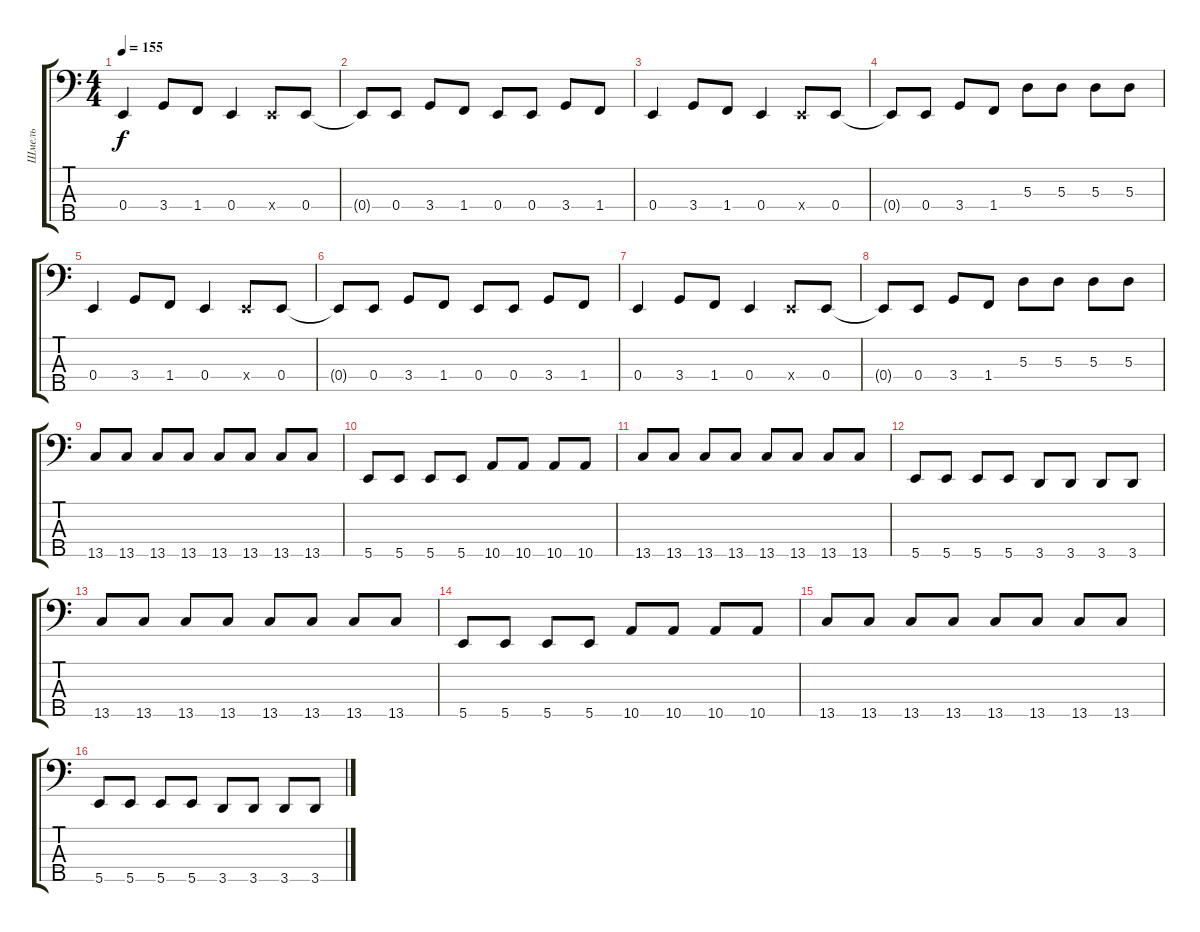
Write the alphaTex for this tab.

\track ("Шмель" "Шмель") {instrument electricbassfinger}
\staff {score tabs}
\tuning (G2 D2 A1 E1 B0) {hide}
\ts (4 4)
\tempo 155
\clef f4
\ks c
0.4.4{dy f} 3.4.8 1.4.8 0.4.4 0.4{x}.8 0.4.8 |
0.4{t}.8 0.4.8 3.4.8 1.4.8 0.4.8 0.4.8 3.4.8 1.4.8 |
0.4.4 3.4.8 1.4.8 0.4.4 0.4{x}.8 0.4.8 |
0.4{t}.8 0.4.8 3.4.8 1.4.8 5.3.8 5.3.8 5.3.8 5.3.8 |
0.4.4 3.4.8 1.4.8 0.4.4 0.4{x}.8 0.4.8 |
0.4{t}.8 0.4.8 3.4.8 1.4.8 0.4.8 0.4.8 3.4.8 1.4.8 |
0.4.4 3.4.8 1.4.8 0.4.4 0.4{x}.8 0.4.8 |
0.4{t}.8 0.4.8 3.4.8 1.4.8 5.3.8 5.3.8 5.3.8 5.3.8 |
13.5.8 13.5.8 13.5.8 13.5.8 13.5.8 13.5.8 13.5.8 13.5.8 |
5.5.8 5.5.8 5.5.8 5.5.8 10.5.8 10.5.8 10.5.8 10.5.8 |
13.5.8 13.5.8 13.5.8 13.5.8 13.5.8 13.5.8 13.5.8 13.5.8 |
5.5.8 5.5.8 5.5.8 5.5.8 3.5.8 3.5.8 3.5.8 3.5.8 |
13.5.8 13.5.8 13.5.8 13.5.8 13.5.8 13.5.8 13.5.8 13.5.8 |
5.5.8 5.5.8 5.5.8 5.5.8 10.5.8 10.5.8 10.5.8 10.5.8 |
13.5.8 13.5.8 13.5.8 13.5.8 13.5.8 13.5.8 13.5.8 13.5.8 |
5.5.8 5.5.8 5.5.8 5.5.8 3.5.8 3.5.8 3.5.8 3.5.8
